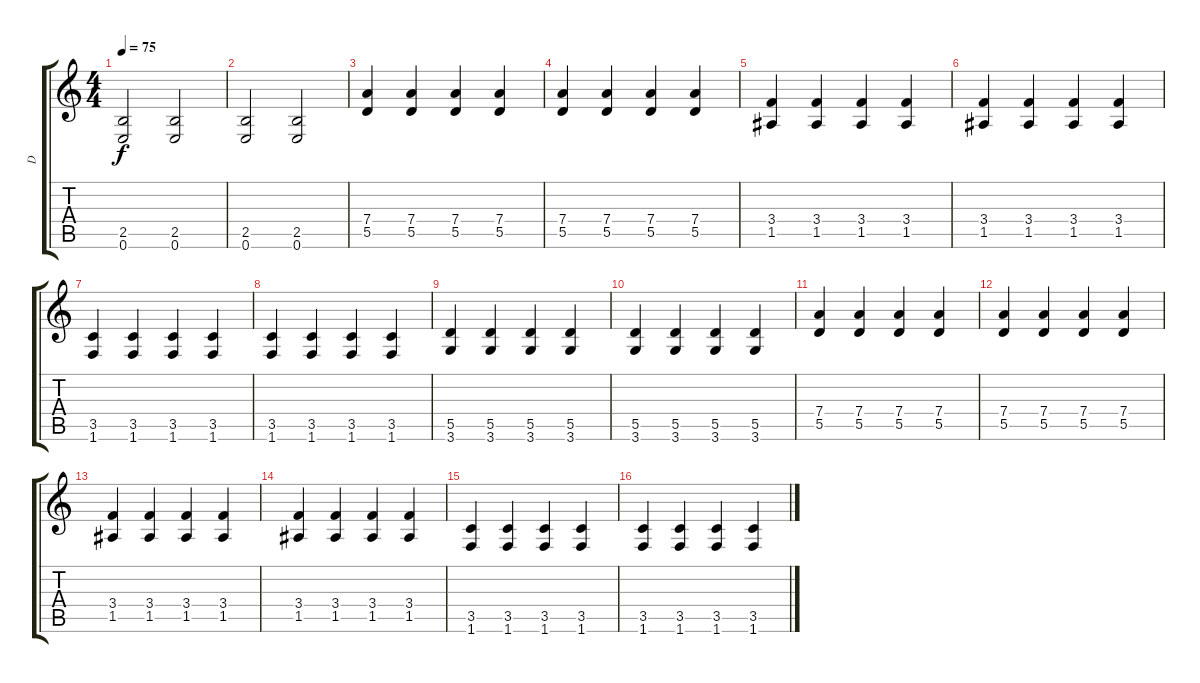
\track ("D" "D") {instrument distortionguitar}
\staff {score tabs}
\tuning (E4 B3 G3 D3 A2 E2) {hide}
\ts (4 4)
\tempo 75
\clef g2
\ks c
(2.5 0.6).2{dy f} (2.5 0.6).2 |
(2.5 0.6).2 (2.5 0.6).2 |
(7.4 5.5).4 (7.4 5.5).4 (7.4 5.5).4 (7.4 5.5).4 |
(7.4 5.5).4 (7.4 5.5).4 (7.4 5.5).4 (7.4 5.5).4 |
(3.4 1.5).4 (3.4 1.5).4 (3.4 1.5).4 (3.4 1.5).4 |
(3.4 1.5).4 (3.4 1.5).4 (3.4 1.5).4 (3.4 1.5).4 |
(3.5 1.6).4 (3.5 1.6).4 (3.5 1.6).4 (3.5 1.6).4 |
(3.5 1.6).4 (3.5 1.6).4 (3.5 1.6).4 (3.5 1.6).4 |
(5.5 3.6).4 (5.5 3.6).4 (5.5 3.6).4 (5.5 3.6).4 |
(5.5 3.6).4 (5.5 3.6).4 (5.5 3.6).4 (5.5 3.6).4 |
(7.4 5.5).4 (7.4 5.5).4 (7.4 5.5).4 (7.4 5.5).4 |
(7.4 5.5).4 (7.4 5.5).4 (7.4 5.5).4 (7.4 5.5).4 |
(3.4 1.5).4 (3.4 1.5).4 (3.4 1.5).4 (3.4 1.5).4 |
(3.4 1.5).4 (3.4 1.5).4 (3.4 1.5).4 (3.4 1.5).4 |
(3.5 1.6).4 (3.5 1.6).4 (3.5 1.6).4 (3.5 1.6).4 |
(3.5 1.6).4 (3.5 1.6).4 (3.5 1.6).4 (3.5 1.6).4
